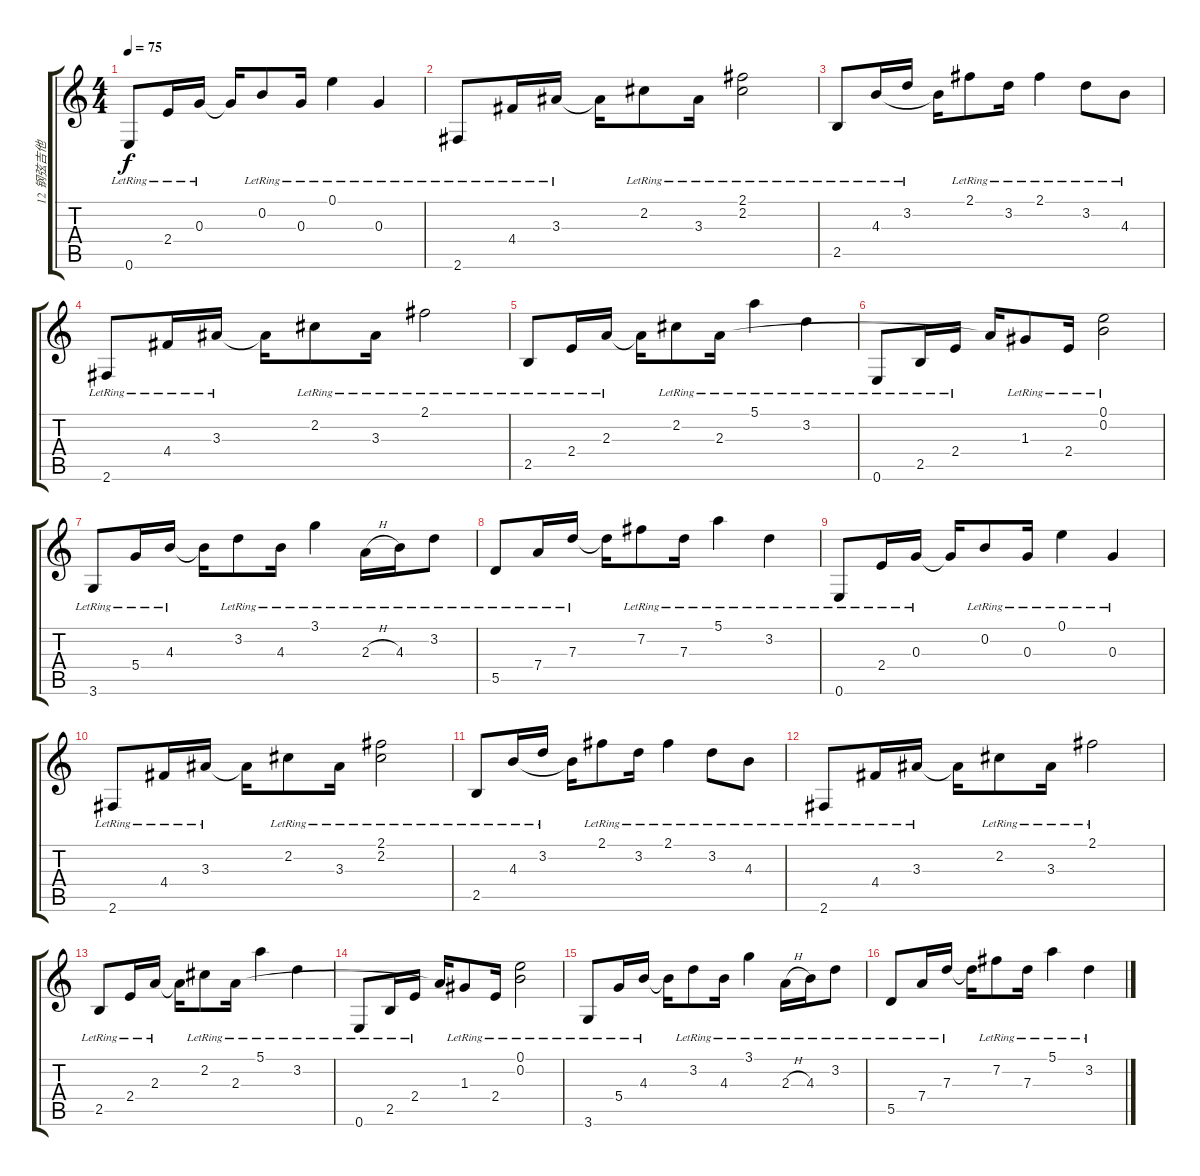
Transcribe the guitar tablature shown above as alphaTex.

\track ("12 钢弦吉他" "12 钢弦吉他") {instrument electricguitarjazz}
\staff {score tabs}
\tuning (E4 B3 G3 D3 A2 E2) {hide}
\ts (4 4)
\tempo 75
\clef g2
\ks c
0.6{lr}.8{dy f} 2.4{lr}.16 0.3{lr}.16 0.3{t}.16 0.2{lr}.8 0.3{lr}.16 0.1{lr}.4 0.3{lr}.4 |
2.6{lr}.8 4.4{lr}.16 3.3{lr}.16 3.3{t}.16 2.2{lr}.8 3.3{lr}.16 (2.1{lr} 2.2{lr}).2 |
2.5{lr}.8 4.3{lr}.16 3.2{lr}.16 4.3{t}.16 2.1{lr}.8 3.2{lr}.16 2.1{lr}.4 3.2{lr}.8 4.3{lr}.8 |
2.6{lr}.8 4.4{lr}.16 3.3{lr}.16 3.3{t}.16 2.2{lr}.8 3.3{lr}.16 2.1{lr}.2 |
2.5{lr}.8 2.4{lr}.16 2.3{lr}.16 2.3{t}.16 2.2{lr}.8 2.3{lr}.16 5.1{lr}.4 3.2{lr}.4 |
0.6{lr}.8 2.5{lr}.16 2.4{lr}.16 2.3{t}.16 1.3{lr}.8 2.4{lr}.16 (0.1{lr} 0.2{lr}).2 |
3.6{lr}.8 5.4{lr}.16 4.3{lr}.16 4.3{t}.16 3.2{lr}.8 4.3{lr}.16 3.1{lr}.4 2.3{h lr}.16 4.3{lr}.16 3.2{lr}.8 |
5.5{lr}.8 7.4{lr}.16 7.3{lr}.16 7.3{t}.16 7.2{lr}.8 7.3{lr}.16 5.1{lr}.4 3.2{lr}.4 |
0.6{lr}.8 2.4{lr}.16 0.3{lr}.16 0.3{t}.16 0.2{lr}.8 0.3{lr}.16 0.1{lr}.4 0.3{lr}.4 |
2.6{lr}.8 4.4{lr}.16 3.3{lr}.16 3.3{t}.16 2.2{lr}.8 3.3{lr}.16 (2.1{lr} 2.2{lr}).2 |
2.5{lr}.8 4.3{lr}.16 3.2{lr}.16 4.3{t}.16 2.1{lr}.8 3.2{lr}.16 2.1{lr}.4 3.2{lr}.8 4.3{lr}.8 |
2.6{lr}.8 4.4{lr}.16 3.3{lr}.16 3.3{t}.16 2.2{lr}.8 3.3{lr}.16 2.1{lr}.2 |
2.5{lr}.8 2.4{lr}.16 2.3{lr}.16 2.3{t}.16 2.2{lr}.8 2.3{lr}.16 5.1{lr}.4 3.2{lr}.4 |
0.6{lr}.8 2.5{lr}.16 2.4{lr}.16 2.3{t}.16 1.3{lr}.8 2.4{lr}.16 (0.1{lr} 0.2{lr}).2 |
3.6{lr}.8 5.4{lr}.16 4.3{lr}.16 4.3{t}.16 3.2{lr}.8 4.3{lr}.16 3.1{lr}.4 2.3{h lr}.16 4.3{lr}.16 3.2{lr}.8 |
5.5{lr}.8 7.4{lr}.16 7.3{lr}.16 7.3{t}.16 7.2{lr}.8 7.3{lr}.16 5.1{lr}.4 3.2{lr}.4
